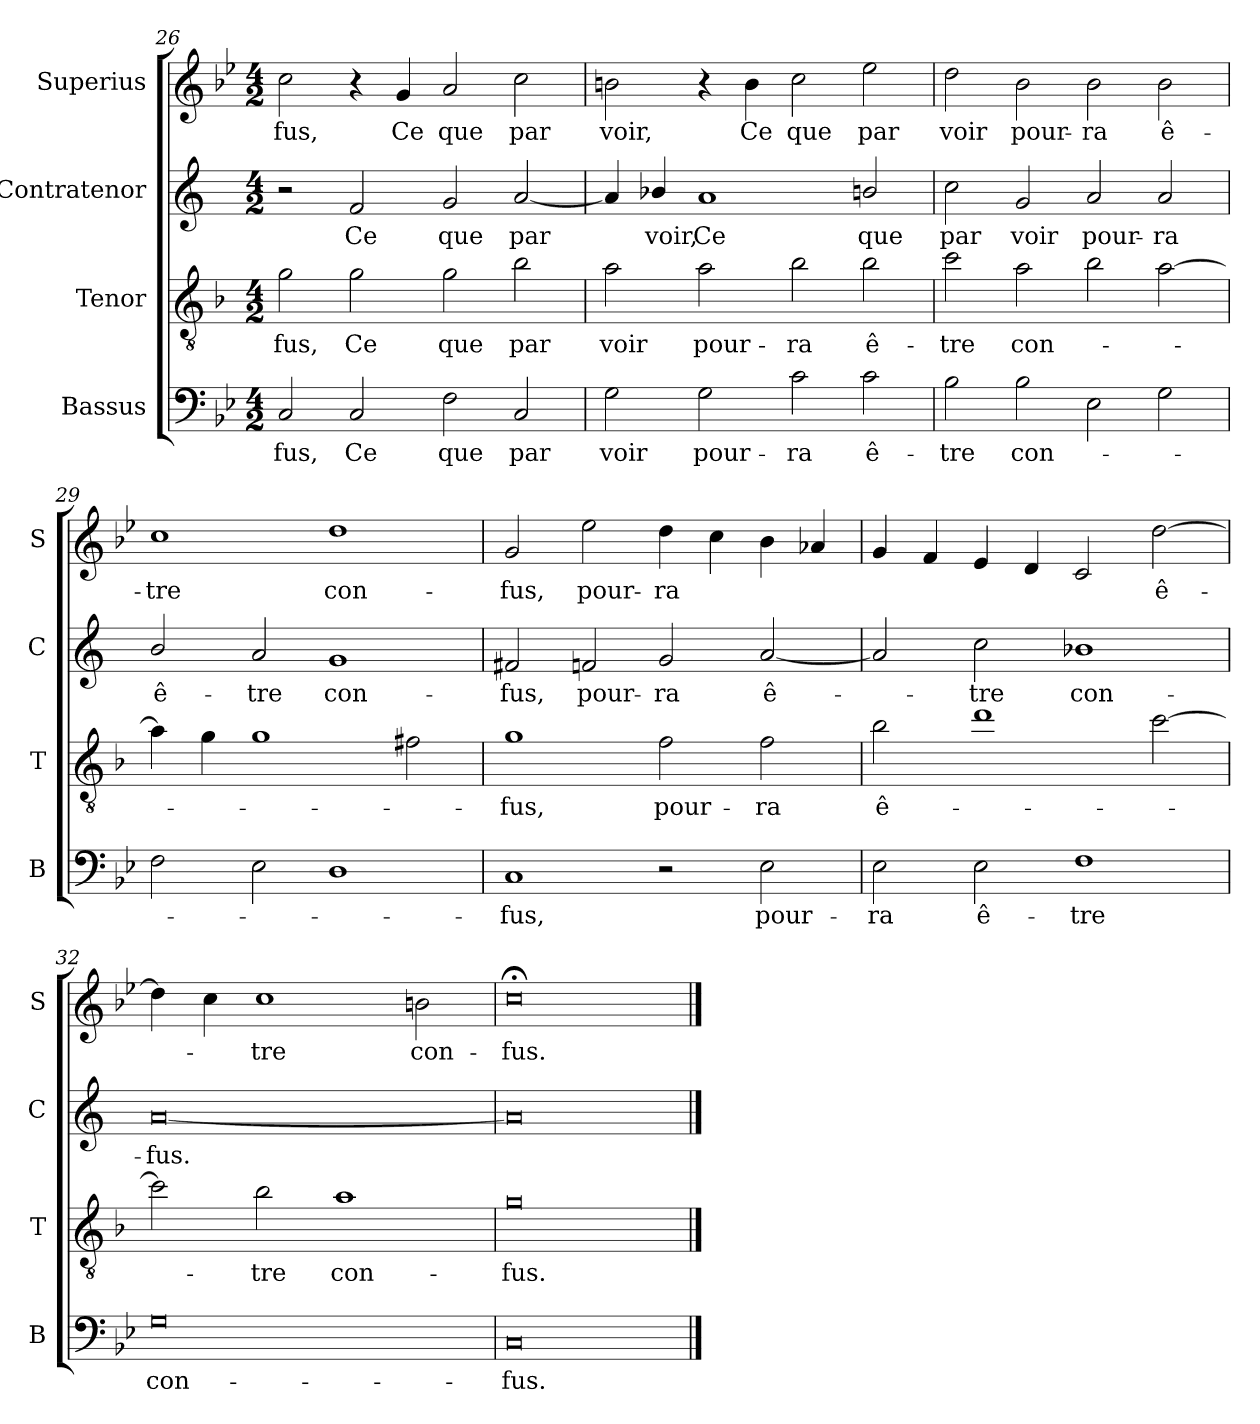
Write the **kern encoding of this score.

**kern	**text	**kern	**text	**kern	**text	**kern	**text
*part4	*part4	*part3	*part3	*part2	*part2	*part1	*part1
*staff4	*staff4	*staff3	*staff3	*staff2	*staff2	*staff1	*staff1
*I"Bassus	*	*I"Tenor	*	*I"Contratenor	*	*I"Superius	*
*I'B	*	*I'T	*	*I'C	*	*I'S	*
*clefF4	*	*clefGv2	*	*clefG2	*	*clefG2	*
*	*	*ITrd4c7	*	*ITrd1c2	*	*	*
*k[b-e-]	*	*k[b-e-]	*	*k[b-e-]	*	*k[b-e-]	*
*B-:	*	*B-:	*	*B-:	*	*B-:	*
*M4/2	*	*M4/2	*	*M4/2	*	*M4/2	*
=26	=26	=26	=26	=26	=26	=26	=26
!	!LO:LY:b	!	!LO:LY:b	!	!	!	!LO:LY:b
2C/	-fus,	2c\	-fus,	2r	.	2cc\	-fus,
!	!LO:LY:b	!	!LO:LY:b	!	!LO:LY:b	!	!
2C/	Ce	2c\	Ce	2e-/	Ce	4r	.
!	!	!	!	!	!	!	!LO:LY:b
.	.	.	.	.	.	4g/	Ce
!	!LO:LY:b	!	!LO:LY:b	!	!LO:LY:b	!	!LO:LY:b
2F\	que	2c\	que	2f/	que	2a/	que
!	!LO:LY:b	!	!LO:LY:b	!	!LO:LY:b	!	!LO:LY:b
2C/	par	2e-\	par	[2g/	par	2cc\	par
=27	=27	=27	=27	=27	=27	=27	=27
!	!LO:LY:b	!	!LO:LY:b	!	!	!	!LO:LY:b
2G\	voir	2d\	voir	4g/]	.	2bn\	voir,
!	!	!	!	!	!LO:LY:b	!	!
.	.	.	.	4a-X/	voir,	.	.
!	!LO:LY:b	!	!LO:LY:b	!	!LO:LY:b	!	!
2G\	pour-	2d\	pour-	1g	Ce	4r	.
!	!	!	!	!	!	!	!LO:LY:b
.	.	.	.	.	.	4b\	Ce
!	!LO:LY:b	!	!LO:LY:b	!	!	!	!LO:LY:b
2c\	-ra	2e-\	-ra	.	.	2cc\	que
!	!LO:LY:b	!	!LO:LY:b	!	!LO:LY:b	!	!LO:LY:b
2c\	ê-	2e-\	ê-	2an/	que	2ee-\	par
=28	=28	=28	=28	=28	=28	=28	=28
!	!LO:LY:b	!	!LO:LY:b	!	!LO:LY:b	!	!LO:LY:b
2B-\	-tre	2f\	-tre	2b-\	par	2dd\	voir
!	!LO:LY:b	!	!LO:LY:b	!	!LO:LY:b	!	!LO:LY:b
2B-\	con-	2d\	con-	2f/	voir	2b-\	pour-
!	!	!	!	!	!LO:LY:b	!	!LO:LY:b
2E-\	.	2e-\	.	2g/	pour-	2b-\	-ra
!	!	!	!	!	!LO:LY:b	!	!LO:LY:b
2G\	.	[2d\	.	2g/	-ra	2b-\	ê-
=29	=29	=29	=29	=29	=29	=29	=29
!	!	!	!	!	!LO:LY:b	!	!LO:LY:b
2F\	.	4d\]	.	2a/	ê-	1cc	-tre
.	.	4c\	.	.	.	.	.
!	!	!	!	!	!LO:LY:b	!	!
2E-\	.	1c	.	2g/	-tre	.	.
!	!	!	!	!	!LO:LY:b	!	!LO:LY:b
1D	.	.	.	1f	con-	1dd	con-
.	.	2Bn\	.	.	.	.	.
!!LO:LB:g=z
=30	=30	=30	=30	=30	=30	=30	=30
!	!LO:LY:b	!	!LO:LY:b	!	!LO:LY:b	!	!LO:LY:b
1C	-fus,	1c	-fus,	2en/	-fus,	2g/	-fus,
!	!	!	!	!	!LO:LY:b	!	!LO:LY:b
.	.	.	.	2e-X/	pour-	2ee-\	pour-
!	!	!	!LO:LY:b	!	!LO:LY:b	!	!LO:LY:b
2r	.	2B-\	pour-	2f/	-ra	4dd\	-ra
.	.	.	.	.	.	4cc\	.
!	!LO:LY:b	!	!LO:LY:b	!	!LO:LY:b	!	!
2E-\	pour-	2B-\	-ra	[2g/	ê-	4b-\	.
.	.	.	.	.	.	4a-X/	.
=31	=31	=31	=31	=31	=31	=31	=31
!	!LO:LY:b	!	!LO:LY:b	!	!	!	!
2E-\	-ra	2e-\	ê-	2g/]	.	4g/	.
.	.	.	.	.	.	4f/	.
!	!LO:LY:b	!	!	!	!LO:LY:b	!	!
2E-\	ê-	1g	.	2b-\	-tre	4e-/	.
.	.	.	.	.	.	4d/	.
!	!LO:LY:b	!	!	!	!LO:LY:b	!	!
1F	-tre	.	.	1a-X	con-	2c/	.
!	!	!	!	!	!	!	!LO:LY:b
.	.	[2f\	.	.	.	[2dd\	ê-
=32	=32	=32	=32	=32	=32	=32	=32
!	!LO:LY:b	!	!	!	!LO:LY:b	!	!
0G	con-	2f\]	.	[0g	-fus.	4dd\]	.
.	.	.	.	.	.	4cc\	.
!	!	!	!LO:LY:b	!	!	!	!LO:LY:b
.	.	2e-\	-tre	.	.	1cc	-tre
!	!	!	!LO:LY:b	!	!	!	!
.	.	1d	con-	.	.	.	.
!	!	!	!	!	!	!	!LO:LY:b
.	.	.	.	.	.	2bn\	con-
=33	=33	=33	=33	=33	=33	=33	=33
!	!LO:LY:b	!	!LO:LY:b	!	!	!	!LO:LY:b
0C	-fus.	0c	-fus.	0g]	.	0cc;<	-fus.
==	==	==	==	==	==	==	==
*-	*-	*-	*-	*-	*-	*-	*-
